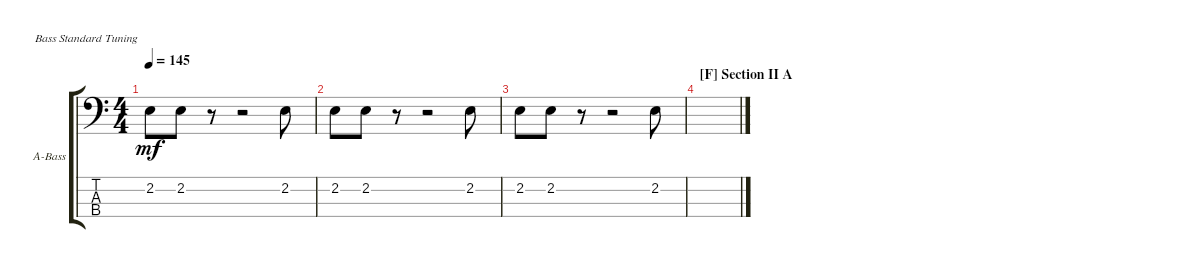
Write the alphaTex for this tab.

\defaultSystemsLayout 4
\bracketExtendMode groupsimilarinstruments
\firstSystemTrackNameOrientation horizontal
\otherSystemsTrackNameOrientation horizontal
\track ("Acoustic Bass / Timpani" "A-Bass") {instrument acousticbass}
\staff {score tabs}
\tuning (G2 D2 A1 E1)
\ts (4 4)
\tempo 145
\clef f4
\ks c
2.2.8{dy mf} 2.2.8 r.8 r.2 2.2.8 |
2.2.8 2.2.8 r.8 r.2 2.2.8 |
2.2.8 2.2.8 r.8 r.2 2.2.8 |
\section ("F" "Section II A")
